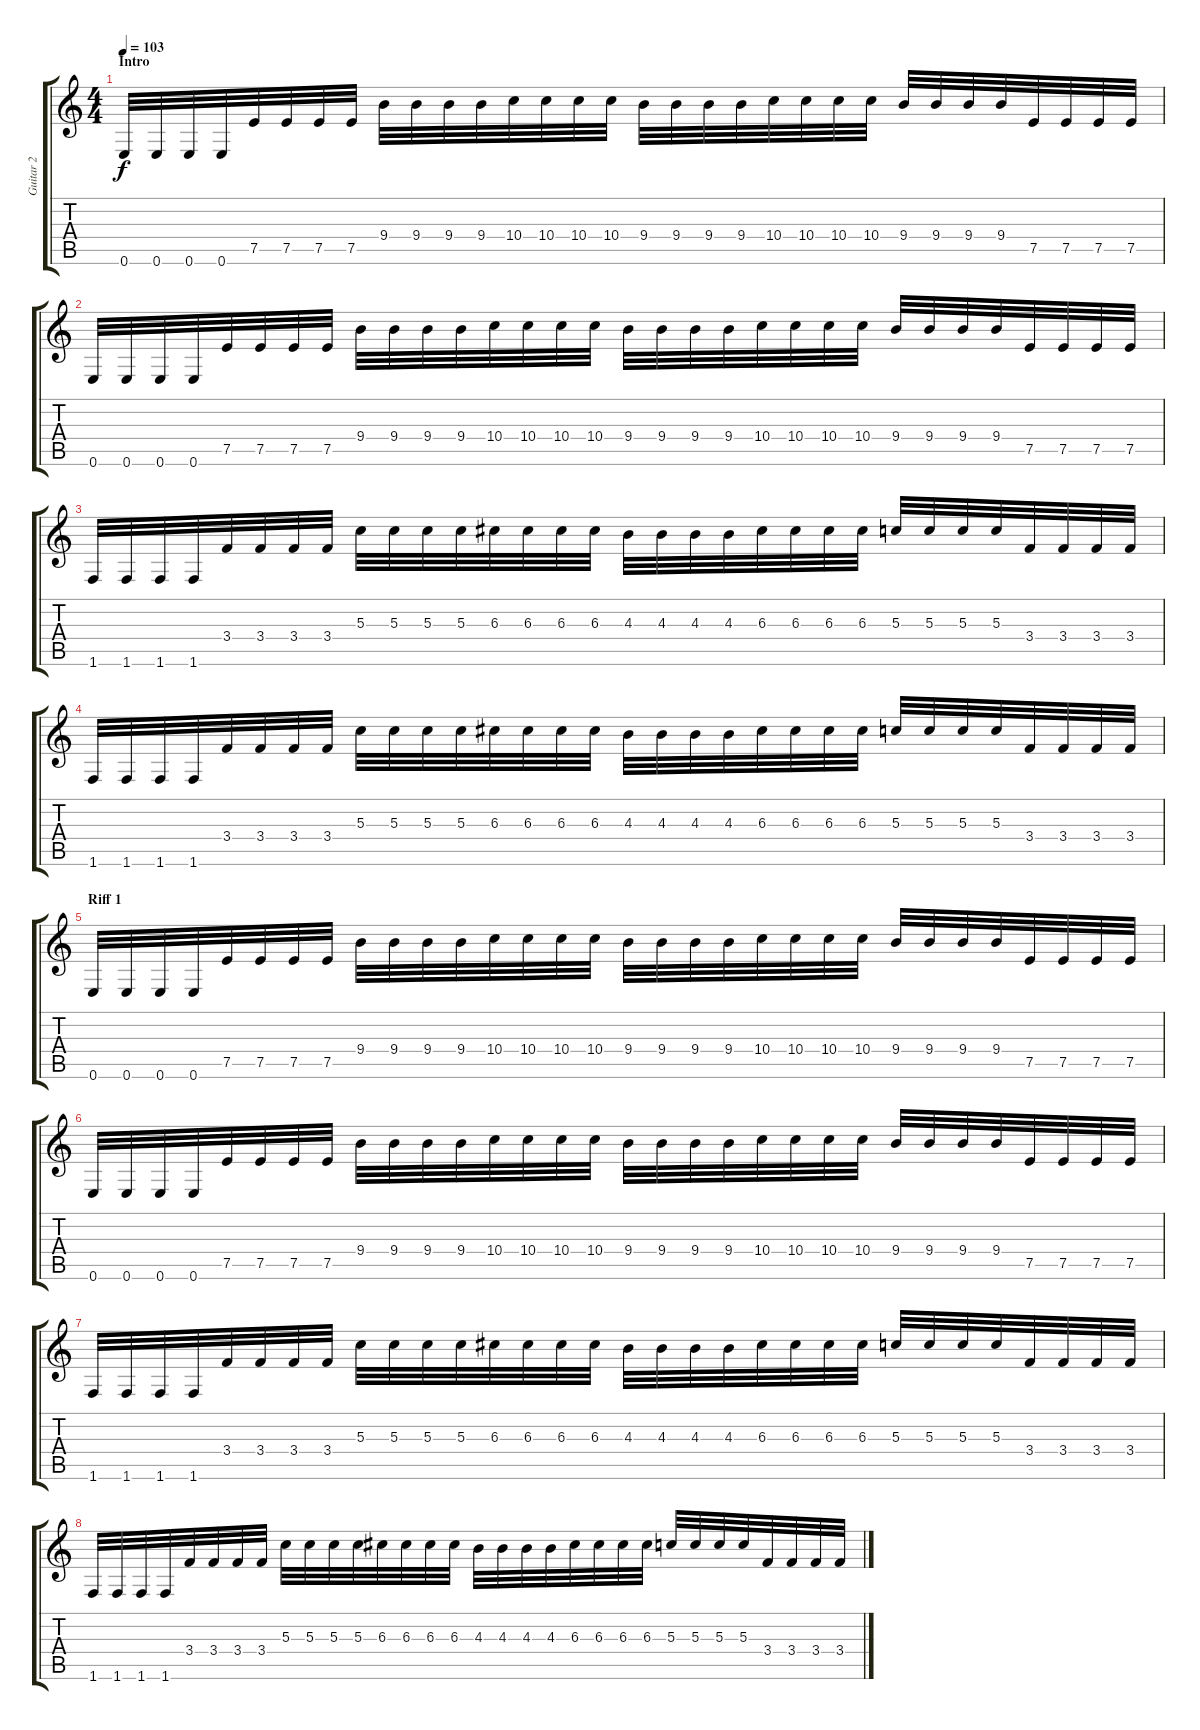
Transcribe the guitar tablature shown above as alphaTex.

\track ("Guitar 2" "Guitar 2") {instrument overdrivenguitar}
\staff {score tabs}
\tuning (E4 B3 G3 D3 A2 E2) {hide}
\ts (4 4)
\section ("" "Intro")
\tempo 103
\clef g2
\ks c
0.6.32{dy f instrument overdrivenguitar} 0.6.32 0.6.32 0.6.32 7.5.32 7.5.32 7.5.32 7.5.32 9.4.32 9.4.32 9.4.32 9.4.32 10.4.32 10.4.32 10.4.32 10.4.32 9.4.32 9.4.32 9.4.32 9.4.32 10.4.32 10.4.32 10.4.32 10.4.32 9.4.32 9.4.32 9.4.32 9.4.32 7.5.32 7.5.32 7.5.32 7.5.32 |
0.6.32 0.6.32 0.6.32 0.6.32 7.5.32 7.5.32 7.5.32 7.5.32 9.4.32 9.4.32 9.4.32 9.4.32 10.4.32 10.4.32 10.4.32 10.4.32 9.4.32 9.4.32 9.4.32 9.4.32 10.4.32 10.4.32 10.4.32 10.4.32 9.4.32 9.4.32 9.4.32 9.4.32 7.5.32 7.5.32 7.5.32 7.5.32 |
1.6.32 1.6.32 1.6.32 1.6.32 3.4.32 3.4.32 3.4.32 3.4.32 5.3.32 5.3.32 5.3.32 5.3.32 6.3.32 6.3.32 6.3.32 6.3.32 4.3.32 4.3.32 4.3.32 4.3.32 6.3.32 6.3.32 6.3.32 6.3.32 5.3.32 5.3.32 5.3.32 5.3.32 3.4.32 3.4.32 3.4.32 3.4.32 |
1.6.32 1.6.32 1.6.32 1.6.32 3.4.32 3.4.32 3.4.32 3.4.32 5.3.32 5.3.32 5.3.32 5.3.32 6.3.32 6.3.32 6.3.32 6.3.32 4.3.32 4.3.32 4.3.32 4.3.32 6.3.32 6.3.32 6.3.32 6.3.32 5.3.32 5.3.32 5.3.32 5.3.32 3.4.32 3.4.32 3.4.32 3.4.32 |
\section ("" "Riff 1")
0.6.32 0.6.32 0.6.32 0.6.32 7.5.32 7.5.32 7.5.32 7.5.32 9.4.32 9.4.32 9.4.32 9.4.32 10.4.32 10.4.32 10.4.32 10.4.32 9.4.32 9.4.32 9.4.32 9.4.32 10.4.32 10.4.32 10.4.32 10.4.32 9.4.32 9.4.32 9.4.32 9.4.32 7.5.32 7.5.32 7.5.32 7.5.32 |
0.6.32 0.6.32 0.6.32 0.6.32 7.5.32 7.5.32 7.5.32 7.5.32 9.4.32 9.4.32 9.4.32 9.4.32 10.4.32 10.4.32 10.4.32 10.4.32 9.4.32 9.4.32 9.4.32 9.4.32 10.4.32 10.4.32 10.4.32 10.4.32 9.4.32 9.4.32 9.4.32 9.4.32 7.5.32 7.5.32 7.5.32 7.5.32 |
1.6.32 1.6.32 1.6.32 1.6.32 3.4.32 3.4.32 3.4.32 3.4.32 5.3.32 5.3.32 5.3.32 5.3.32 6.3.32 6.3.32 6.3.32 6.3.32 4.3.32 4.3.32 4.3.32 4.3.32 6.3.32 6.3.32 6.3.32 6.3.32 5.3.32 5.3.32 5.3.32 5.3.32 3.4.32 3.4.32 3.4.32 3.4.32 |
1.6.32 1.6.32 1.6.32 1.6.32 3.4.32 3.4.32 3.4.32 3.4.32 5.3.32 5.3.32 5.3.32 5.3.32 6.3.32 6.3.32 6.3.32 6.3.32 4.3.32 4.3.32 4.3.32 4.3.32 6.3.32 6.3.32 6.3.32 6.3.32 5.3.32 5.3.32 5.3.32 5.3.32 3.4.32 3.4.32 3.4.32 3.4.32
